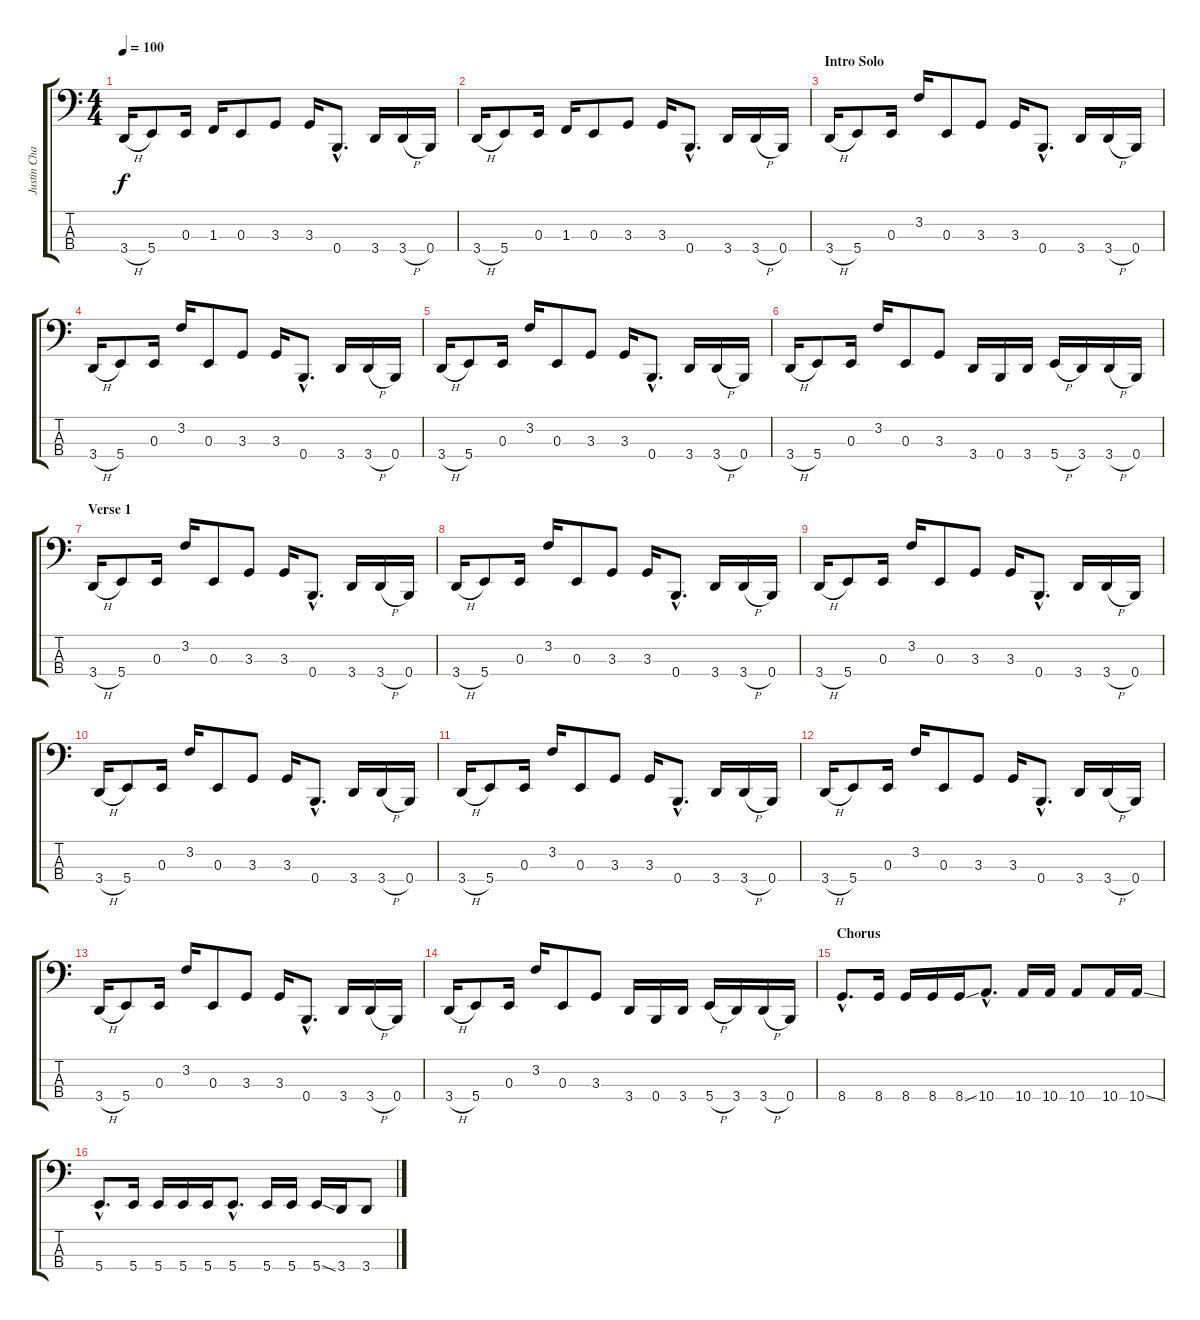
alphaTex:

\track ("Justin Chancellor - Bass" "Justin Cha") {instrument electricbasspick}
\staff {score tabs}
\tuning (G2 D2 E1 B0) {hide}
\ts (4 4)
\tempo 100
\clef f4
\ks c
3.4{h}.16{dy f} 5.4.8 0.3.16 1.3.16 0.3.8 3.3.8 3.3.16 0.4{hac}.8{d} 3.4.16 3.4{h}.16 0.4.16 |
3.4{h}.16 5.4.8 0.3.16 1.3.16 0.3.8 3.3.8 3.3.16 0.4{hac}.8{d} 3.4.16 3.4{h}.16 0.4.16 |
\section ("" "Intro Solo")
3.4{h}.16 5.4.8 0.3.16 3.2.16 0.3.8 3.3.8 3.3.16 0.4{hac}.8{d} 3.4.16 3.4{h}.16 0.4.16 |
3.4{h}.16 5.4.8 0.3.16 3.2.16 0.3.8 3.3.8 3.3.16 0.4{hac}.8{d} 3.4.16 3.4{h}.16 0.4.16 |
3.4{h}.16 5.4.8 0.3.16 3.2.16 0.3.8 3.3.8 3.3.16 0.4{hac}.8{d} 3.4.16 3.4{h}.16 0.4.16 |
3.4{h}.16 5.4.8 0.3.16 3.2.16 0.3.8 3.3.8 3.4.16 0.4.16 3.4.16 5.4{h}.16 3.4.16 3.4{h}.16 0.4.16 |
\section ("" "Verse 1")
3.4{h}.16 5.4.8 0.3.16 3.2.16 0.3.8 3.3.8 3.3.16 0.4{hac}.8{d} 3.4.16 3.4{h}.16 0.4.16 |
3.4{h}.16 5.4.8 0.3.16 3.2.16 0.3.8 3.3.8 3.3.16 0.4{hac}.8{d} 3.4.16 3.4{h}.16 0.4.16 |
3.4{h}.16 5.4.8 0.3.16 3.2.16 0.3.8 3.3.8 3.3.16 0.4{hac}.8{d} 3.4.16 3.4{h}.16 0.4.16 |
3.4{h}.16 5.4.8 0.3.16 3.2.16 0.3.8 3.3.8 3.3.16 0.4{hac}.8{d} 3.4.16 3.4{h}.16 0.4.16 |
3.4{h}.16 5.4.8 0.3.16 3.2.16 0.3.8 3.3.8 3.3.16 0.4{hac}.8{d} 3.4.16 3.4{h}.16 0.4.16 |
3.4{h}.16 5.4.8 0.3.16 3.2.16 0.3.8 3.3.8 3.3.16 0.4{hac}.8{d} 3.4.16 3.4{h}.16 0.4.16 |
3.4{h}.16 5.4.8 0.3.16 3.2.16 0.3.8 3.3.8 3.3.16 0.4{hac}.8{d} 3.4.16 3.4{h}.16 0.4.16 |
3.4{h}.16 5.4.8 0.3.16 3.2.16 0.3.8 3.3.8 3.4.16 0.4.16 3.4.16 5.4{h}.16 3.4.16 3.4{h}.16 0.4.16 |
\section ("" "Chorus")
8.4{hac}.8{d} 8.4.16 8.4.16 8.4.16 8.4{ss}.16 10.4{hac}.8{d} 10.4.16 10.4.16 10.4.8 10.4.16 10.4{ss}.16 |
5.4{hac}.8{d} 5.4.16 5.4.16 5.4.16 5.4.16 5.4{hac}.8{d} 5.4.16 5.4.16 5.4{ss}.16 3.4.16 3.4{ss}.8
